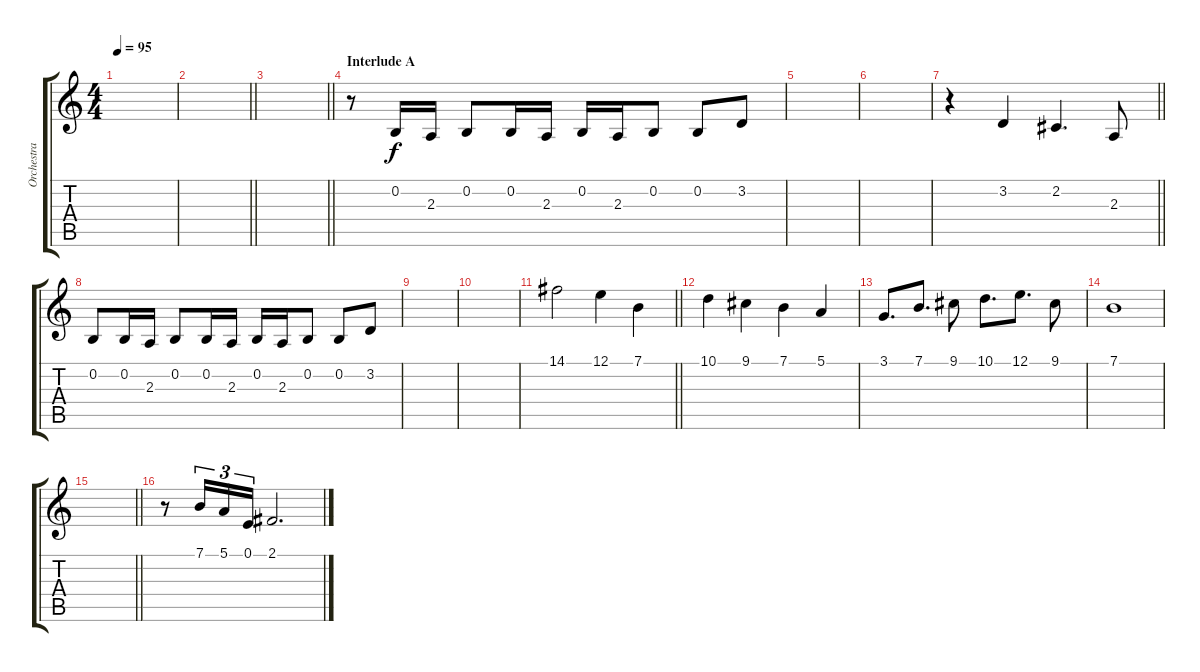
\track ("Orchestra I (Miro)" "Orchestra ") {instrument violin}
\staff {score tabs}
\tuning (E4 B3 G3 D3 A2 E2) {hide}
\ts (4 4)
\tempo 95
\clef g2
\ks c
|
\barLineRight lightlight
|
\barLineRight lightlight
|
\section ("" "Interlude A")
r.8 0.2.16 2.3.16 0.2.8 0.2.16 2.3.16 0.2.16 2.3.16 0.2.8 0.2.8 3.2.8 |
|
|
\barLineRight lightlight
r.4 3.2.4 2.2.4{d} 2.3.8 |
0.2.8 0.2.16 2.3.16 0.2.8 0.2.16 2.3.16 0.2.16 2.3.16 0.2.8 0.2.8 3.2.8 |
|
|
\barLineRight lightlight
14.1.2 12.1.4 7.1.4 |
10.1.4 9.1.4 7.1.4 5.1.4 |
3.1.8{d} 7.1.8{d} 9.1.8 10.1.8{d} 12.1.8{d} 9.1.8 |
7.1.1 |
\barLineRight lightlight
|
r.8 7.1.16{tu (3 2)} 5.1.16{tu (3 2)} 0.1.16{tu (3 2)} 2.1.2{d}
